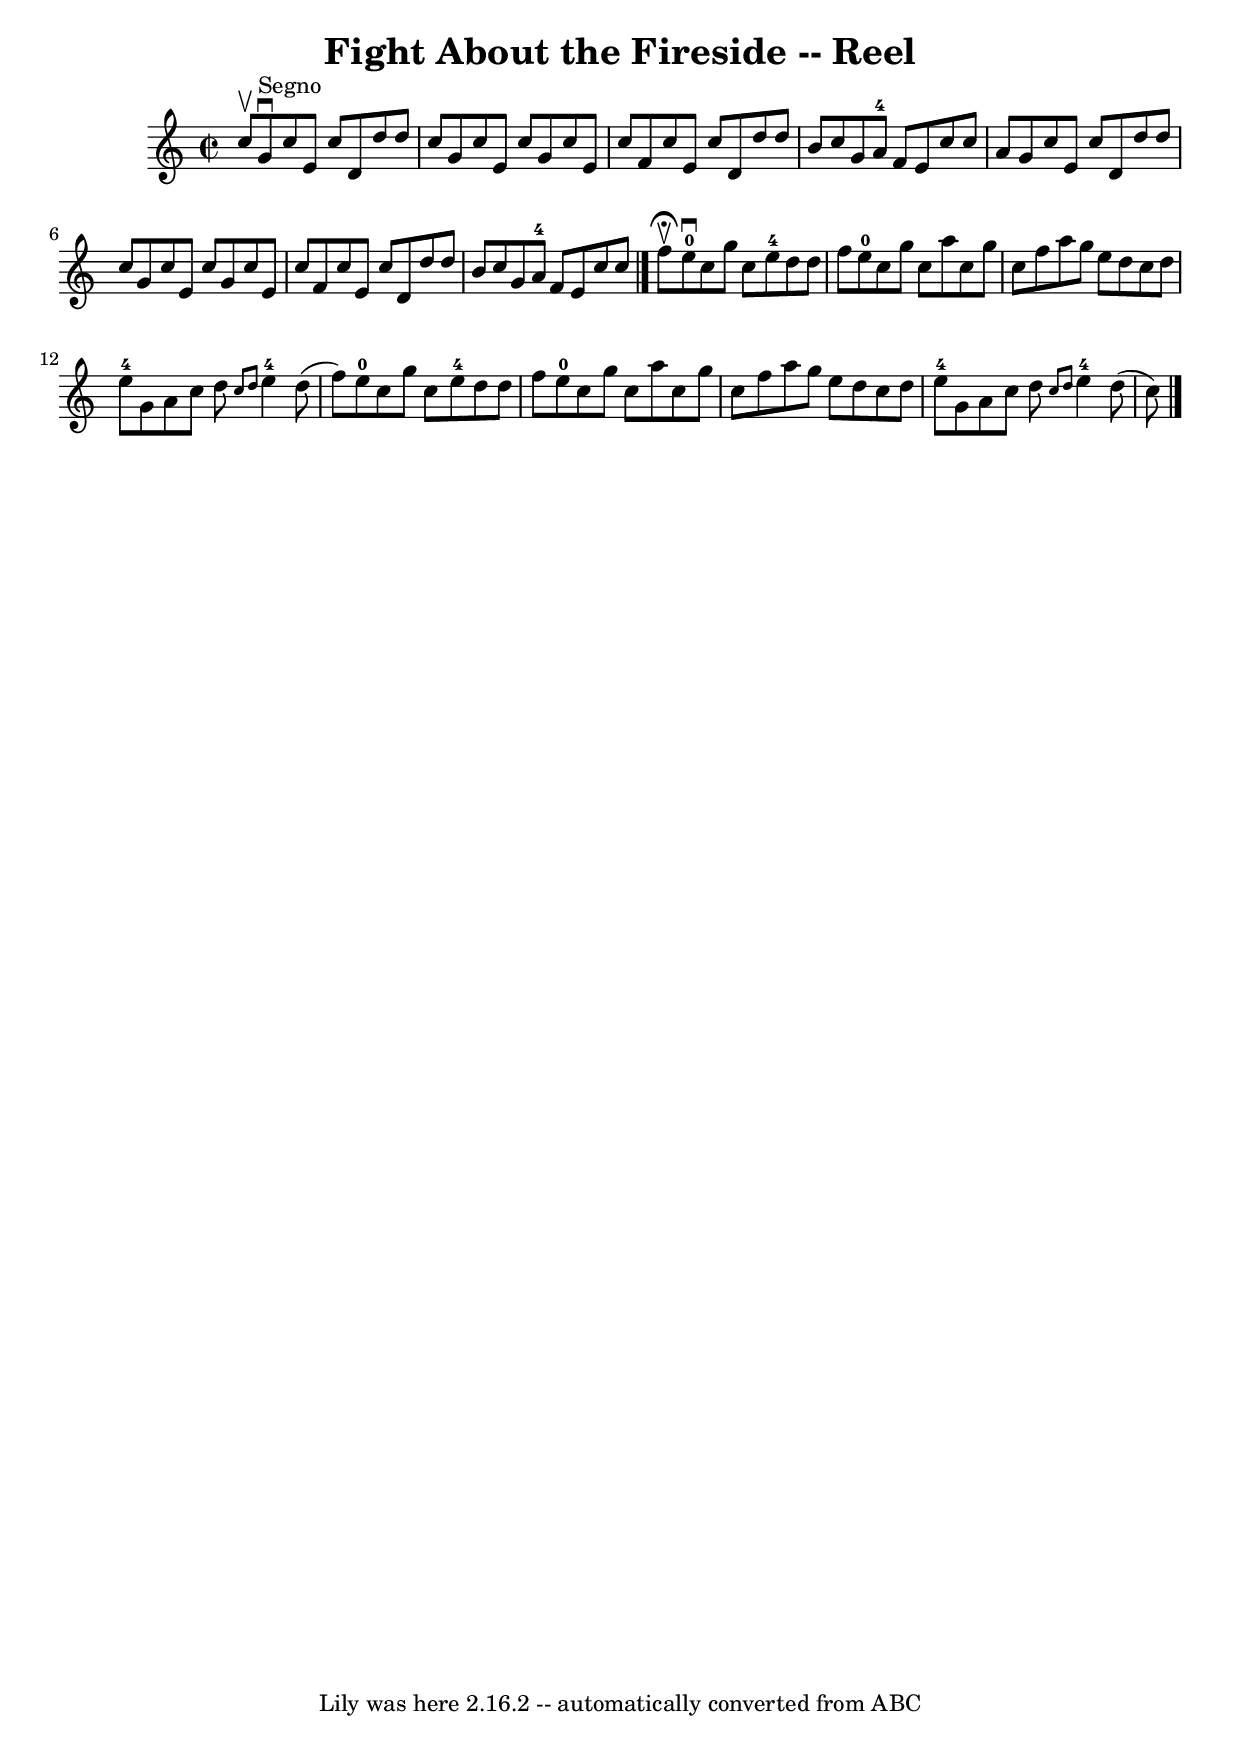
\version "2.16.2"
\include "Mammoth.ily"
\header {
  %% book = "Ryan's Mammoth Collection"
  crossRefNumber = "1"
  footnotes = "\\\\358"
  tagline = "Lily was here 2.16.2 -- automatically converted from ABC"
  title = "Fight About the Fireside -- Reel"

}
voicedefault =  {


  \override Staff.TimeSignature #'style = #'C
  \time 2/2 
  \key c \major
  c''8^\upbow   |
  g'8^"Segno"^\downbow   
  c''8 e'8 c''8 d'8 d''8 d''8 c''8    |
  g'8 c''8    
  e'8 c''8 g'8 c''8 e'8 c''8    |
  f'8 c''8 e'8    
  c''8 d'8 d''8 d''8 b'8    |
  c''8 g'8 a'8-4 f'8  
  e'8 c''8 c''8 a'8    |
  g'8 c''8 e'8 c''8 d'8  
  d''8 d''8 c''8    |
  g'8 c''8 e'8 c''8 g'8 c''8  
  e'8 c''8    |
  f'8 c''8 e'8 c''8 d'8 d''8 d''8   
  b'8    |
  c''8 g'8 a'8-4 f'8 e'8 c''8 c''8    
  \bar "|." f''8^\fermata^\upbow |
  e''8-0^\downbow c''8    
  g''8 c''8 e''8-4 d''8 d''8 f''8    |
  e''8-0   
  c''8 g''8 c''8 a''8 c''8 g''8 c''8    |
  f''8 a''8 
  g''8 e''8 d''8 c''8 d''8 e''8-4   |
  g'8    
  a'8 c''8 d''8  \grace { c''8 d''8  
			} e''4-4 d''8 (f''8  -)   |
  e''8-0 c''8 g''8 c''8 e''8-4 d''8    
  d''8 f''8    |
  e''8-0 c''8 g''8 c''8 a''8 c''8   
  g''8 c''8    |
  f''8 a''8 g''8 e''8 d''8 c''8    
  d''8 e''8-4   |
  g'8 a'8 c''8 d''8  \grace { c''8 
			      d''8  
			    } e''4-4 d''8 (c''8)       \bar "|."   

}

\score{
  <<

    \context Staff="default"
    {
      \voicedefault 
      
    }

  >>
  \layout {
    
  }
  \midi {
  }

}
